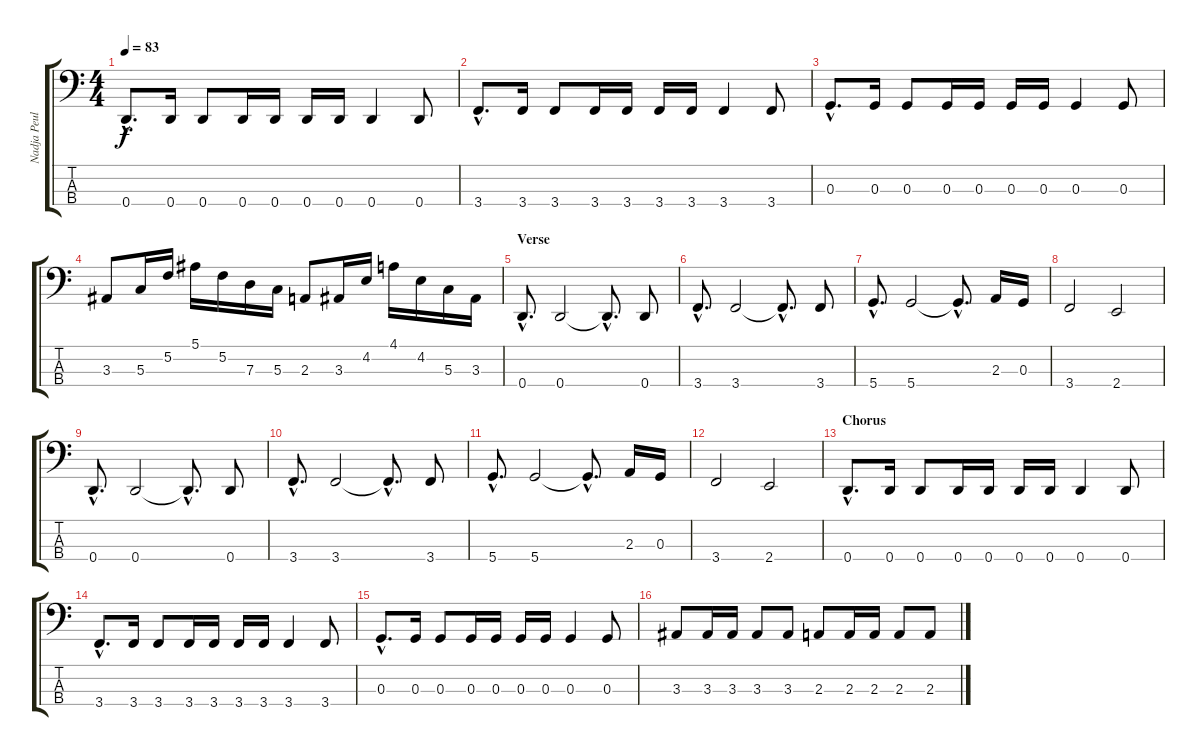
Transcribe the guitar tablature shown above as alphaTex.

\track ("Nadja Peulen" "Nadja Peul") {instrument electricbasspick}
\staff {score tabs}
\tuning (F2 C2 G1 D1) {hide}
\ts (4 4)
\tempo 83
\clef f4
\ks c
0.4{hac}.8{d dy f} 0.4.16 0.4.8 0.4.16 0.4.16 0.4.16 0.4.16 0.4.4 0.4.8 |
3.4{hac}.8{d} 3.4.16 3.4.8 3.4.16 3.4.16 3.4.16 3.4.16 3.4.4 3.4.8 |
0.3{hac}.8{d} 0.3.16 0.3.8 0.3.16 0.3.16 0.3.16 0.3.16 0.3.4 0.3.8 |
3.3.8 5.3.16 5.2.16 5.1.16 5.2.16 7.3.16 5.3.16 2.3.8 3.3.16 4.2.16 4.1.16 4.2.16 5.3.16 3.3.16 |
\section ("" "Verse ")
0.4{hac}.8{d} 0.4.2 0.4{hac t}.8{d} 0.4.8 |
3.4{hac}.8{d} 3.4.2 3.4{hac t}.8{d} 3.4.8 |
5.4{hac}.8{d} 5.4.2 5.4{hac t}.8{d} 2.3.16 0.3.16 |
3.4.2 2.4.2 |
0.4{hac}.8{d} 0.4.2 0.4{hac t}.8{d} 0.4.8 |
3.4{hac}.8{d} 3.4.2 3.4{hac t}.8{d} 3.4.8 |
5.4{hac}.8{d} 5.4.2 5.4{hac t}.8{d} 2.3.16 0.3.16 |
3.4.2 2.4.2 |
\section ("" "Chorus")
0.4{hac}.8{d} 0.4.16 0.4.8 0.4.16 0.4.16 0.4.16 0.4.16 0.4.4 0.4.8 |
3.4{hac}.8{d} 3.4.16 3.4.8 3.4.16 3.4.16 3.4.16 3.4.16 3.4.4 3.4.8 |
0.3{hac}.8{d} 0.3.16 0.3.8 0.3.16 0.3.16 0.3.16 0.3.16 0.3.4 0.3.8 |
3.3.8 3.3.16 3.3.16 3.3.8 3.3.8 2.3.8 2.3.16 2.3.16 2.3.8 2.3.8
